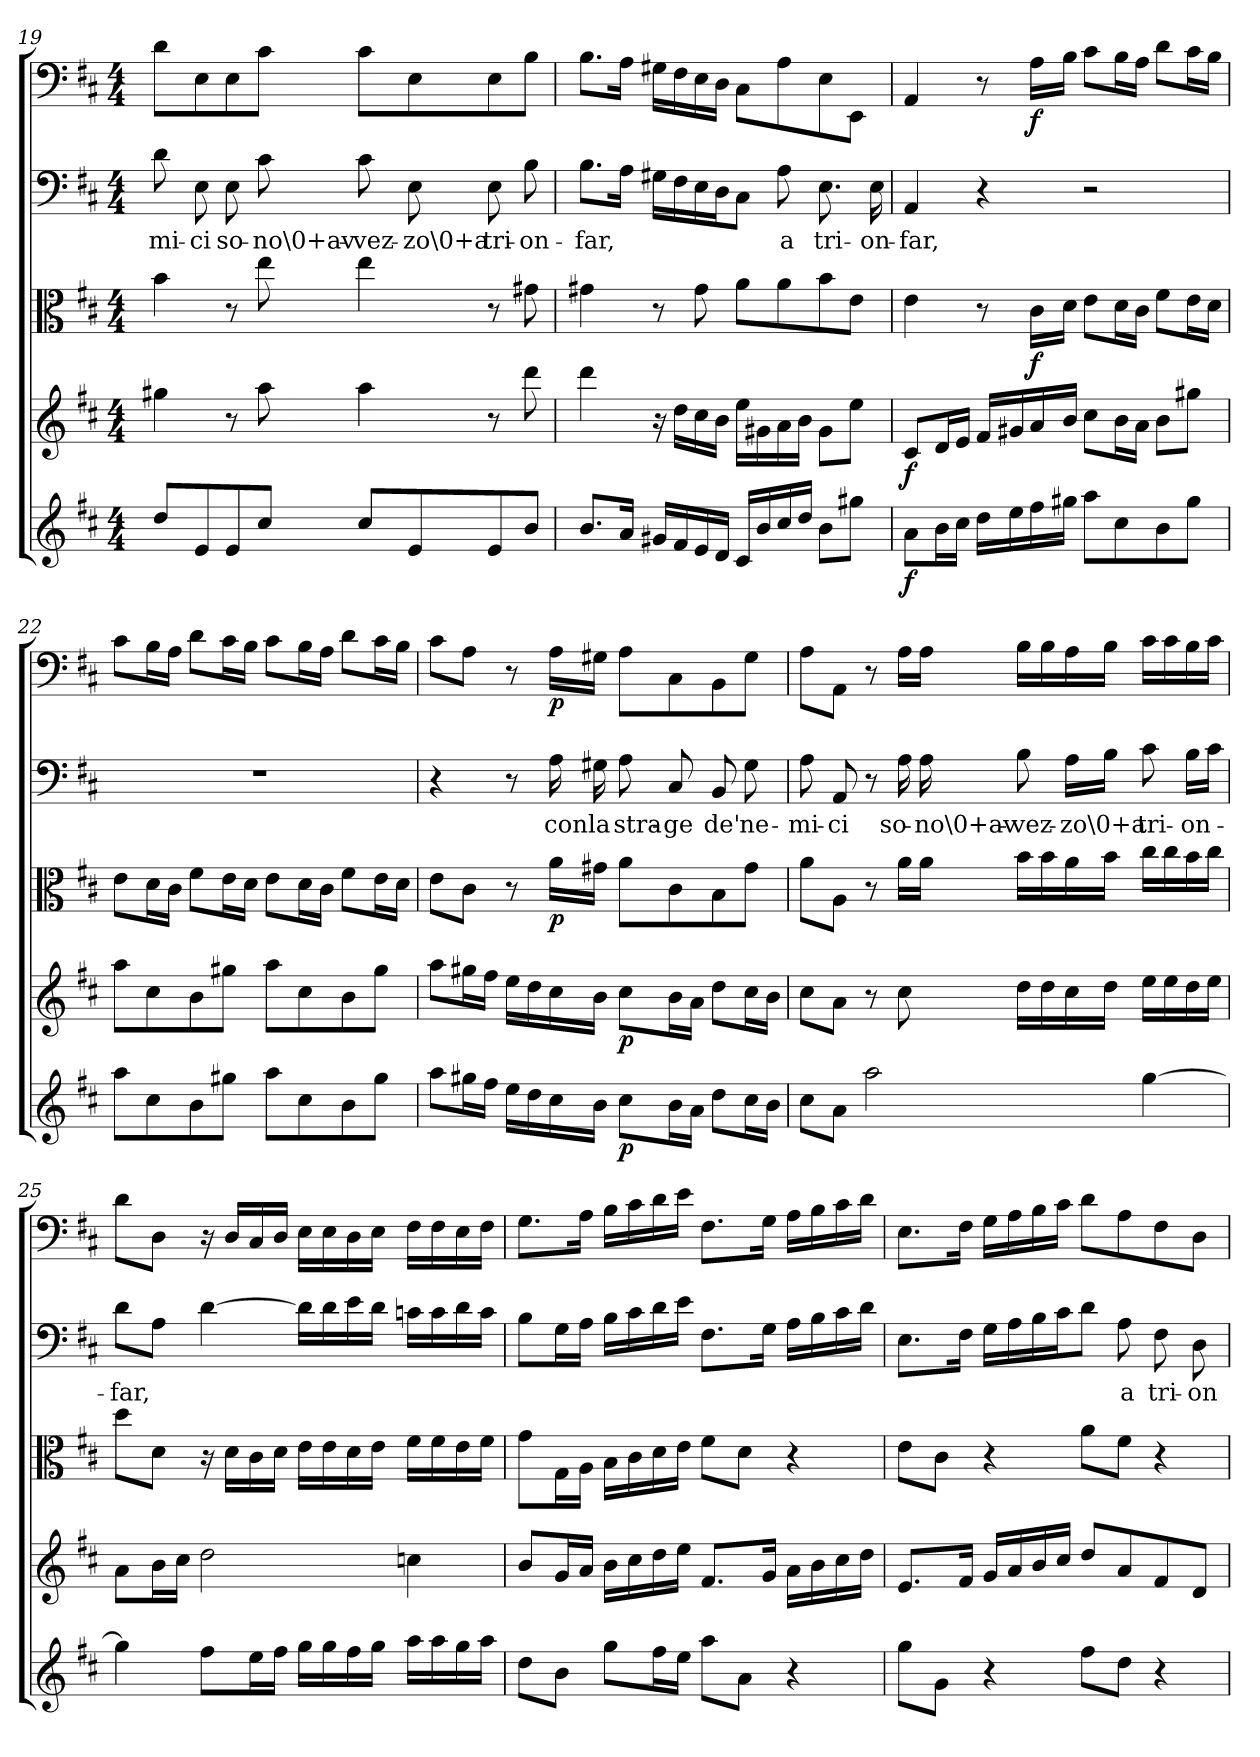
**kern	**dynam	**kern	**dynam	**kern	**dynam	**kern	**text	**kern	**dynam
*part5	*part5	*part4	*part4	*part3	*part3	*part2	*part2	*part1	*part1
*staff5	*staff5	*staff4	*staff4	*staff3	*staff3	*staff2	*staff2	*staff1	*staff1
*clefG2	*	*clefG2	*	*clefC3	*	*clefF4	*	*clefF4	*
*k[f#c#]	*	*k[f#c#]	*	*k[f#c#]	*	*k[f#c#]	*	*k[f#c#]	*
*D:	*	*D:	*	*D:	*	*D:	*	*D:	*
*M4/4	*	*M4/4	*	*M4/4	*	*M4/4	*	*M4/4	*
=19	=19	=19	=19	=19	=19	=19	=19	=19	=19
8dd/L	.	4gg#X\	.	4b\	.	8d\	-mi-	8d\L	.
8e/	.	.	.	.	.	8E\	-ci	8E\	.
8e/	.	8r	.	8r	.	8E\	so-	8E\	.
8cc#/J	.	8aa\	.	8ee\	.	8c#\	-no\0+av-	8c#\J	.
8cc#/L	.	4aa\	.	4ee\	.	8c#\	-vez-	8c#\L	.
8e/	.	.	.	.	.	8E\	-zo\0+a	8E\	.
8e/	.	8r	.	8r	.	8E\	tri-	8E\	.
8b/J	.	8ddd\	.	8g#X\	.	8B\	-on-	8B\J	.
=20	=20	=20	=20	=20	=20	=20	=20	=20	=20
8.b/L	.	4ddd\	.	4g#X\	.	8.B\L	-far,	8.B\L	.
16a/Jk	.	.	.	.	.	16A\Jk	.	16A\Jk	.
16g#X/LL	.	16r	.	8r	.	16G#X\LL	.	16G#X\LL	.
16f#/	.	16dd\LL	.	.	.	16F#\	.	16F#\	.
16e/	.	16cc#\	.	8g#\	.	16E\	.	16E\	.
16d/JJ	.	16b\JJ	.	.	.	16D\J	.	16D\JJ	.
16c#/LL	.	16ee\LL	.	8a\L	.	8C#\J	.	8C#\L	.
16b/	.	16g#X\	.	.	.	.	.	.	.
16cc#/	.	16a\	.	8a\	.	8A\	a	8A\	.
16dd/JJ	.	16b\JJ	.	.	.	.	.	.	.
8b\L	.	8g#\L	.	8b\	.	8.E\	tri-	8E\	.
8gg#X\J	.	8ee\J	.	8e\J	.	.	.	8EE\J	.
.	.	.	.	.	.	16E\	-on-	.	.
=21	=21	=21	=21	=21	=21	=21	=21	=21	=21
8a\L	f	8c#/L	f	4e\	.	4AA/	-far,	4AA/	.
16b\L	.	16d/L	.	.	.	.	.	.	.
16cc#\JJ	.	16e/JJ	.	.	.	.	.	.	.
16dd\LL	.	16f#/LL	.	8r	.	4r	.	8r	.
16ee\	.	16g#X/	.	.	.	.	.	.	.
16ff#\	.	16a/	.	16c#\LL	f	.	.	16A\LL	f
16gg#X\JJ	.	16b/JJ	.	16d\JJ	.	.	.	16B\JJ	.
8aa\L	.	8cc#\L	.	8e\L	.	2r	.	8c#\L	.
8cc#\	.	16b\L	.	16d\L	.	.	.	16B\L	.
.	.	16a\JJ	.	16c#\JJ	.	.	.	16A\JJ	.
8b\	.	8b\L	.	8f#\L	.	.	.	8d\L	.
8gg#\J	.	8gg#X\J	.	16e\L	.	.	.	16c#\L	.
.	.	.	.	16d\JJ	.	.	.	16B\JJ	.
=22	=22	=22	=22	=22	=22	=22	=22	=22	=22
8aa\L	.	8aa\L	.	8e\L	.	1r	.	8c#\L	.
8cc#\	.	8cc#\	.	16d\L	.	.	.	16B\L	.
.	.	.	.	16c#\JJ	.	.	.	16A\JJ	.
8b\	.	8b\	.	8f#\L	.	.	.	8d\L	.
8gg#X\J	.	8gg#X\J	.	16e\L	.	.	.	16c#\L	.
.	.	.	.	16d\JJ	.	.	.	16B\JJ	.
8aa\L	.	8aa\L	.	8e\L	.	.	.	8c#\L	.
8cc#\	.	8cc#\	.	16d\L	.	.	.	16B\L	.
.	.	.	.	16c#\JJ	.	.	.	16A\JJ	.
8b\	.	8b\	.	8f#\L	.	.	.	8d\L	.
8gg#\J	.	8gg#\J	.	16e\L	.	.	.	16c#\L	.
.	.	.	.	16d\JJ	.	.	.	16B\JJ	.
=23	=23	=23	=23	=23	=23	=23	=23	=23	=23
8aa\L	.	8aa\L	.	8e\L	.	4r	.	8c#\L	.
16gg#X\L	.	16gg#X\L	.	8c#\J	.	.	.	8A\J	.
16ff#\JJ	.	16ff#\JJ	.	.	.	.	.	.	.
16ee\LL	.	16ee\LL	.	8r	.	8r	.	8r	.
16dd\	.	16dd\	.	.	.	.	.	.	.
16cc#\	.	16cc#\	.	16a\LL	p	16A\	con	16A\LL	p
16b\JJ	.	16b\JJ	.	16g#X\JJ	.	16G#X\	la	16G#X\JJ	.
8cc#\L	p	8cc#\L	p	8a\L	.	8A\	stra-	8A\L	.
16b\L	.	16b\L	.	8c#\	.	8C#/	-ge	8C#\	.
16a\JJ	.	16a\JJ	.	.	.	.	.	.	.
8dd\L	.	8dd\L	.	8B\	.	8BB/	de'	8BB\	.
16cc#\L	.	16cc#\L	.	8g#\J	.	8G#\	ne-	8G#\J	.
16b\JJ	.	16b\JJ	.	.	.	.	.	.	.
=24	=24	=24	=24	=24	=24	=24	=24	=24	=24
8cc#\L	.	8cc#\L	.	8a\L	.	8A\	-mi-	8A\L	.
8a\J	.	8a\J	.	8A\J	.	8AA/	-ci	8AA\J	.
2aa\	.	8r	.	8r	.	8r	.	8r	.
.	.	8cc#\	.	16a\LL	.	16A\	so-	16A\LL	.
.	.	.	.	16a\JJ	.	16A\	-no\0+av-	16A\JJ	.
.	.	16dd\LL	.	16b\LL	.	8B\	-vez-	16B\LL	.
.	.	16dd\	.	16b\	.	.	.	16B\	.
.	.	16cc#\	.	16a\	.	16A\LL	-zo\0+a	16A\	.
.	.	16dd\JJ	.	16b\JJ	.	16B\JJ	.	16B\JJ	.
[4gg\	.	16ee\LL	.	16cc#\LL	.	8c#\	tri-	16c#\LL	.
.	.	16ee\	.	16cc#\	.	.	.	16c#\	.
.	.	16dd\	.	16b\	.	16B\LL	-on-	16B\	.
.	.	16ee\JJ	.	16cc#\JJ	.	16c#\JJ	.	16c#\JJ	.
=25	=25	=25	=25	=25	=25	=25	=25	=25	=25
4gg\]	.	8a\L	.	8dd\L	.	8d\L	-far,	8d\L	.
.	.	16b\L	.	8d\J	.	8A\J	.	8D\J	.
.	.	16cc#\JJ	.	.	.	.	.	.	.
8ff#\L	.	2dd\	.	16r	.	[4d\	.	16r	.
.	.	.	.	16d\LL	.	.	.	16D/LL	.
16ee\L	.	.	.	16c#\	.	.	.	16C#/	.
16ff#\JJ	.	.	.	16d\JJ	.	.	.	16D/JJ	.
16gg\LL	.	.	.	16e\LL	.	16d\LL]	.	16E\LL	.
16gg\	.	.	.	16e\	.	16d\	.	16E\	.
16ff#\	.	.	.	16d\	.	16e\	.	16D\	.
16gg\JJ	.	.	.	16e\JJ	.	16d\JJ	.	16E\JJ	.
16aa\LL	.	4ccn\	.	16f#\LL	.	16cn\LL	.	16F#\LL	.
16aa\	.	.	.	16f#\	.	16c\	.	16F#\	.
16gg\	.	.	.	16e\	.	16d\	.	16E\	.
16aa\JJ	.	.	.	16f#\JJ	.	16c\JJ	.	16F#\JJ	.
=26	=26	=26	=26	=26	=26	=26	=26	=26	=26
8dd\L	.	8b/L	.	8g\L	.	8B\L	.	8.G\L	.
8b\J	.	16g/L	.	16G\L	.	16G\L	.	.	.
.	.	16a/JJ	.	16A\JJ	.	16A\JJ	.	16A\Jk	.
8gg\L	.	16b\LL	.	16B\LL	.	16B\LL	.	16B\LL	.
.	.	16cc#\	.	16c#\	.	16c#\	.	16c#\	.
16ff#\L	.	16dd\	.	16d\	.	16d\	.	16d\	.
16ee\JJ	.	16ee\JJ	.	16e\JJ	.	16e\JJ	.	16e\JJ	.
8aa\L	.	8.f#/L	.	8f#\L	.	8.F#\L	.	8.F#\L	.
8a\J	.	.	.	8d\J	.	.	.	.	.
.	.	16g/Jk	.	.	.	16G\Jk	.	16G\Jk	.
4r	.	16a\LL	.	4r	.	16A\LL	.	16A\LL	.
.	.	16b\	.	.	.	16B\	.	16B\	.
.	.	16cc#\	.	.	.	16c#\	.	16c#\	.
.	.	16dd\JJ	.	.	.	16d\JJ	.	16d\JJ	.
=27	=27	=27	=27	=27	=27	=27	=27	=27	=27
8gg\L	.	8.e/L	.	8e\L	.	8.E\L	.	8.E\L	.
8g\J	.	.	.	8c#\J	.	.	.	.	.
.	.	16f#/Jk	.	.	.	16F#\Jk	.	16F#\Jk	.
4r	.	16g/LL	.	4r	.	16G\LL	.	16G\LL	.
.	.	16a/	.	.	.	16A\	.	16A\	.
.	.	16b/	.	.	.	16B\	.	16B\	.
.	.	16cc#/JJ	.	.	.	16c#\J	.	16c#\JJ	.
8ff#\L	.	8dd/L	.	8a\L	.	8d\J	.	8d\L	.
8dd\J	.	8a/	.	8f#\J	.	8A\	a	8A\	.
4r	.	8f#/	.	4r	.	8F#\	tri-	8F#\	.
.	.	8d/J	.	.	.	8D\	-on-	8D\J	.
=	=	=	=	=	=	=	=	=	=
*-	*-	*-	*-	*-	*-	*-	*-	*-	*-
